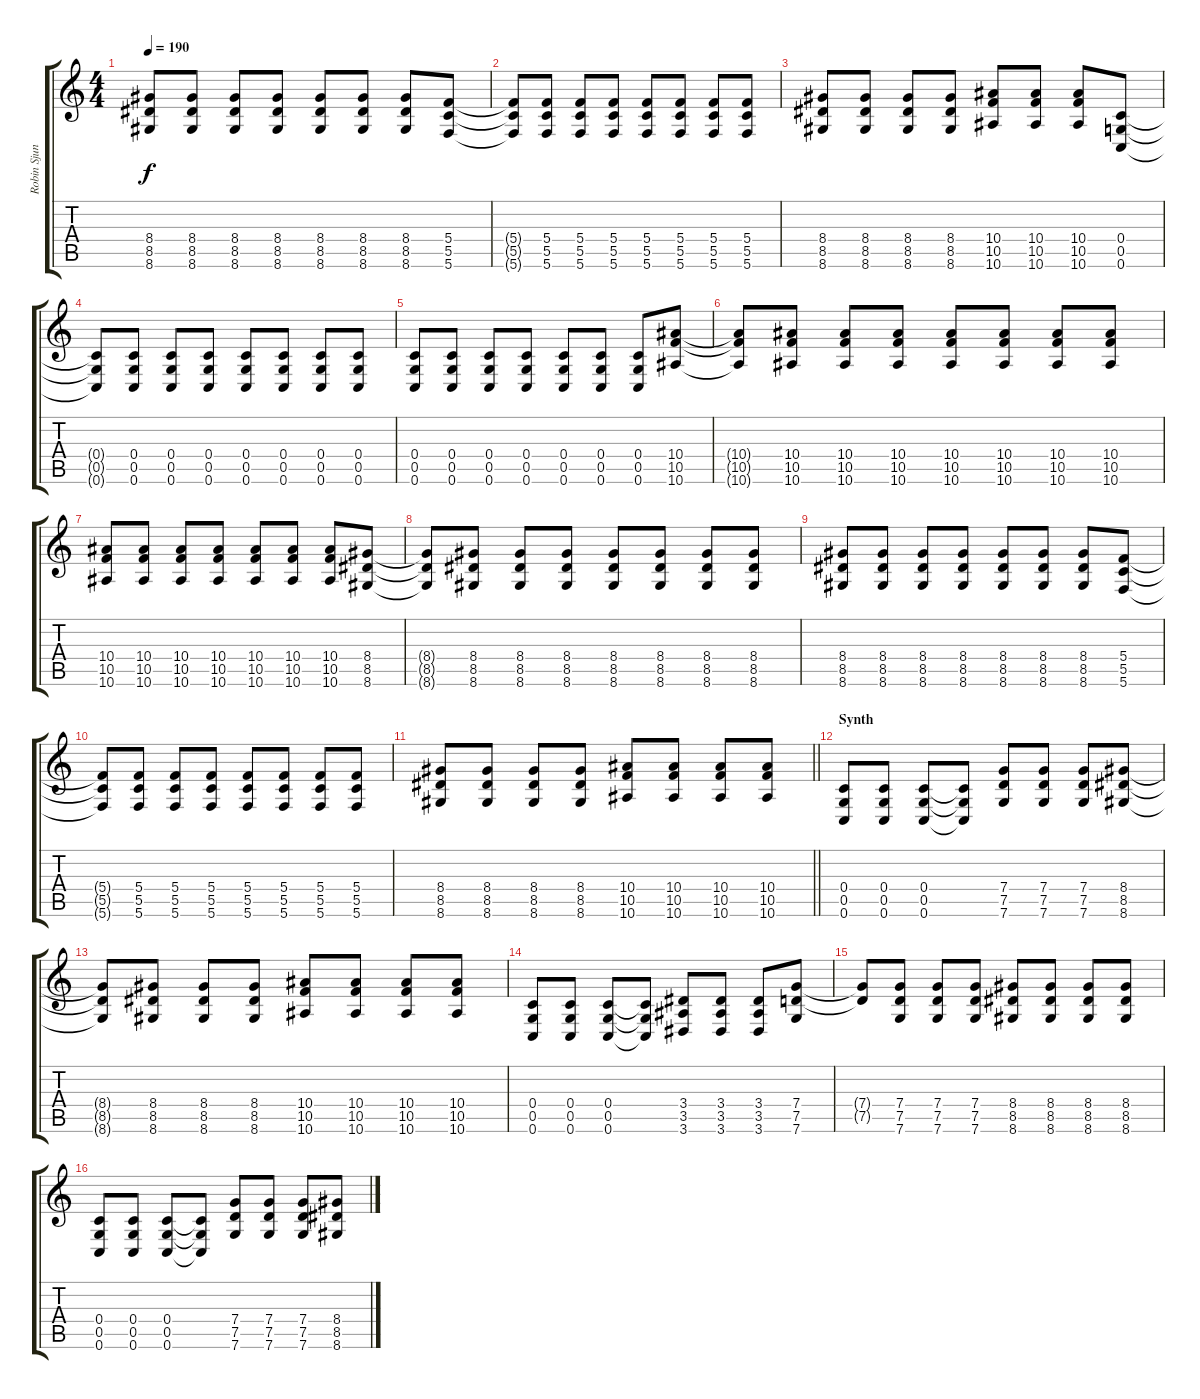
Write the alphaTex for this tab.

\track ("Robin Sjunnesson" "Robin Sjun") {instrument distortionguitar}
\staff {score tabs}
\tuning (D4 A3 F3 C3 G2 C2) {hide}
\ts (4 4)
\tempo 190
\clef g2
\ks c
(8.4 8.5 8.6).8{dy f} (8.4 8.5 8.6).8 (8.4 8.5 8.6).8 (8.4 8.5 8.6).8 (8.4 8.5 8.6).8 (8.4 8.5 8.6).8 (8.4 8.5 8.6).8 (5.4 5.5 5.6).8 |
(5.4{t} 5.5{t} 5.6{t}).8 (5.4 5.5 5.6).8 (5.4 5.5 5.6).8 (5.4 5.5 5.6).8 (5.4 5.5 5.6).8 (5.4 5.5 5.6).8 (5.4 5.5 5.6).8 (5.4 5.5 5.6).8 |
(8.4 8.5 8.6).8 (8.4 8.5 8.6).8 (8.4 8.5 8.6).8 (8.4 8.5 8.6).8 (10.4 10.5 10.6).8 (10.4 10.5 10.6).8 (10.4 10.5 10.6).8 (0.4 0.5 0.6).8 |
(0.4{t} 0.5{t} 0.6{t}).8 (0.4 0.5 0.6).8 (0.4 0.5 0.6).8 (0.4 0.5 0.6).8 (0.4 0.5 0.6).8 (0.4 0.5 0.6).8 (0.4 0.5 0.6).8 (0.4 0.5 0.6).8 |
(0.4 0.5 0.6).8 (0.4 0.5 0.6).8 (0.4 0.5 0.6).8 (0.4 0.5 0.6).8 (0.4 0.5 0.6).8 (0.4 0.5 0.6).8 (0.4 0.5 0.6).8 (10.4 10.5 10.6).8 |
(10.4{t} 10.5{t} 10.6{t}).8 (10.4 10.5 10.6).8 (10.4 10.5 10.6).8 (10.4 10.5 10.6).8 (10.4 10.5 10.6).8 (10.4 10.5 10.6).8 (10.4 10.5 10.6).8 (10.4 10.5 10.6).8 |
(10.4 10.5 10.6).8 (10.4 10.5 10.6).8 (10.4 10.5 10.6).8 (10.4 10.5 10.6).8 (10.4 10.5 10.6).8 (10.4 10.5 10.6).8 (10.4 10.5 10.6).8 (8.4 8.5 8.6).8 |
(8.4{t} 8.5{t} 8.6{t}).8 (8.4 8.5 8.6).8 (8.4 8.5 8.6).8 (8.4 8.5 8.6).8 (8.4 8.5 8.6).8 (8.4 8.5 8.6).8 (8.4 8.5 8.6).8 (8.4 8.5 8.6).8 |
(8.4 8.5 8.6).8 (8.4 8.5 8.6).8 (8.4 8.5 8.6).8 (8.4 8.5 8.6).8 (8.4 8.5 8.6).8 (8.4 8.5 8.6).8 (8.4 8.5 8.6).8 (5.4 5.5 5.6).8 |
(5.4{t} 5.5{t} 5.6{t}).8 (5.4 5.5 5.6).8 (5.4 5.5 5.6).8 (5.4 5.5 5.6).8 (5.4 5.5 5.6).8 (5.4 5.5 5.6).8 (5.4 5.5 5.6).8 (5.4 5.5 5.6).8 |
\barLineRight lightlight
(8.4 8.5 8.6).8 (8.4 8.5 8.6).8 (8.4 8.5 8.6).8 (8.4 8.5 8.6).8 (10.4 10.5 10.6).8 (10.4 10.5 10.6).8 (10.4 10.5 10.6).8 (10.4 10.5 10.6).8 |
\section ("" "Synth")
(0.4 0.5 0.6).8 (0.4 0.5 0.6).8 (0.4 0.5 0.6).8 (0.4{t} 0.5{t} 0.6{t}).8 (7.4 7.5 7.6).8 (7.4 7.5 7.6).8 (7.4 7.5 7.6).8 (8.4 8.5 8.6).8 |
(8.4{t} 8.5{t} 8.6{t}).8 (8.4 8.5 8.6).8 (8.4 8.5 8.6).8 (8.4 8.5 8.6).8 (10.4 10.5 10.6).8 (10.4 10.5 10.6).8 (10.4 10.5 10.6).8 (10.4 10.5 10.6).8 |
(0.4 0.5 0.6).8 (0.4 0.5 0.6).8 (0.4 0.5 0.6).8 (0.4{t} 0.5{t} 0.6{t}).8 (3.4 3.5 3.6).8 (3.4 3.5 3.6).8 (3.4 3.5 3.6).8 (7.4 7.5 7.6).8 |
(7.4{t} 7.5{t}).8 (7.4 7.5 7.6).8 (7.4 7.5 7.6).8 (7.4 7.5 7.6).8 (8.4 8.5 8.6).8 (8.4 8.5 8.6).8 (8.4 8.5 8.6).8 (8.4 8.5 8.6).8 |
(0.4 0.5 0.6).8 (0.4 0.5 0.6).8 (0.4 0.5 0.6).8 (0.4{t} 0.5{t} 0.6{t}).8 (7.4 7.5 7.6).8 (7.4 7.5 7.6).8 (7.4 7.5 7.6).8 (8.4 8.5 8.6).8
